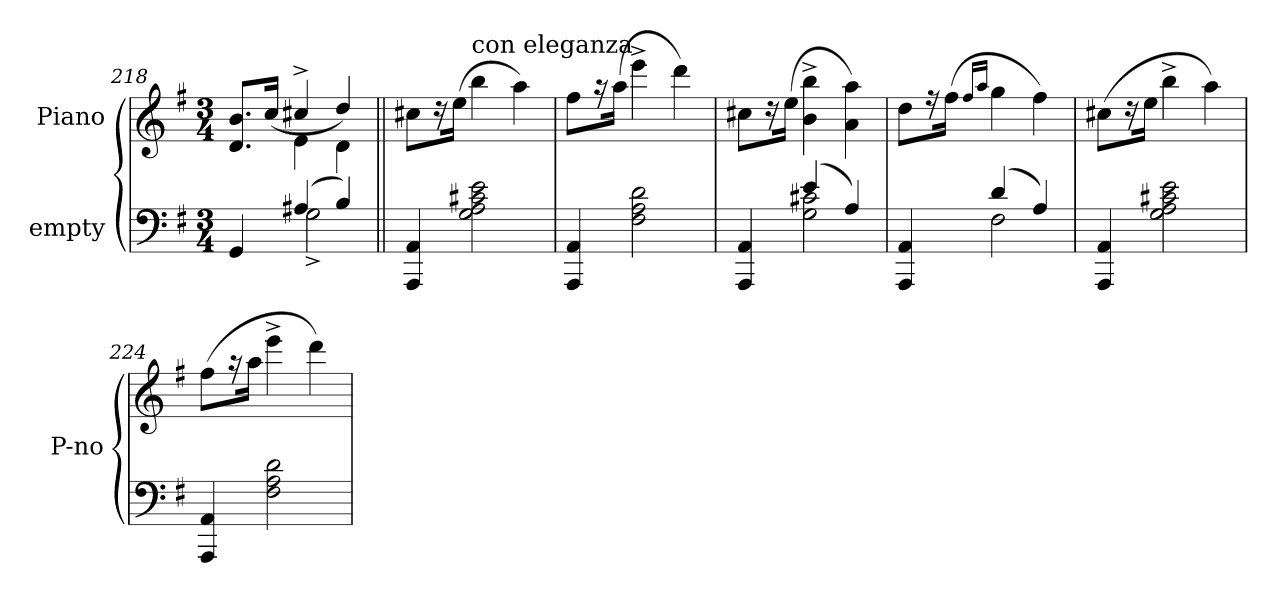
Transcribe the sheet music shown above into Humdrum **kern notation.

**kern	**kern
*part2	*part1
*staff2	*staff1
*I"empty	*I"Piano
*	*I'P-no
*clefF4	*clefG2
*k[f#]	*k[f#]
*M3/4	*M3/4
=218	=218
*^	*^
4GG/	4ryy	8.d/ 8.b/L	4ryy
.	.	(16cc/Jk	.
(4A#X/	2G^\	4cc#X^/	4e\
4B/)	.	4dd/)	4d\
*v	*v	*	*
*	*v	*v
=219||	=219||
4AAA/ 4AA/	8cc#X\L
.	16r
.	(16ee\Jk
!	!LO:TX:a:t=con eleganza
2G\ 2A\ 2c#X\ 2e\	4bb\
.	4aa\)
!!LO:LB:g=z
=220	=220
4AAA/ 4AA/	8ff#\L
.	16r
.	(16aa\Jk
2F#\ 2A\ 2d\	4eee^\
.	4ddd\)
=221	=221
*^	*
4AAA/ 4AA/	4ryy	8cc#X\L
.	.	16r
.	.	(16ee\Jk
(4e/	2G\ 2c#X\	4b^\ 4bb^\
4A/)	.	4a\ 4aa\)
=222	=222	=222
4AAA/ 4AA/	4ryy	8dd\L
.	.	16r
.	.	(16ff#\Jk
.	.	16qqff#/LL
.	.	16qqaa/JJ
(4d/	2F#\	4gg\
4A/)	.	4ff#\)
*v	*v	*
=223	=223
4AAA/ 4AA/	(8cc#X\L
.	16r
.	16ee\Jk
2G\ 2A\ 2c#X\ 2e\	4bb^\
.	4aa\)
=224	=224
4AAA/ 4AA/	(8ff#\L
.	16r
.	16aa\Jk
2F#\ 2A\ 2d\	4eee^\
.	4ddd\)
=	=
*-	*-
